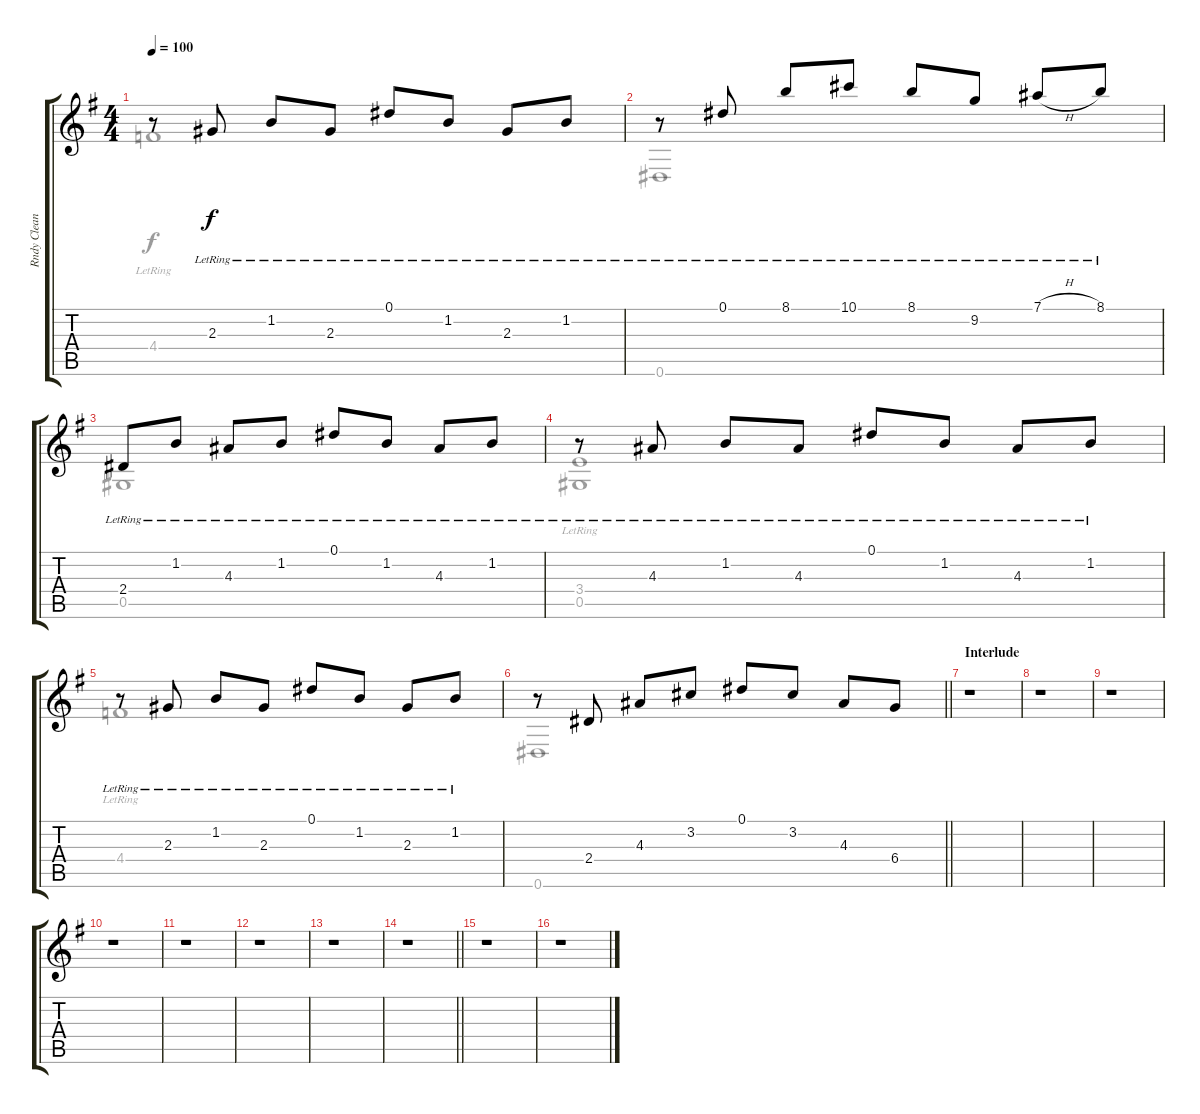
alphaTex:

\track ("Rndy Cleaner Tone" "Rndy Clean") {instrument electricguitarclean}
\staff {score tabs}
\tuning (Eb4 Bb3 Gb3 Db3 Ab2 Eb2) {hide}
\voice
\ts (4 4)
\tempo 100
\clef g2
\ks g
r.8{dy f} 2.3{lr}.8 1.2{lr}.8 2.3{lr}.8 0.1{lr}.8 1.2{lr}.8 2.3{lr}.8 1.2{lr}.8 |
r.8 0.1{lr}.8 8.1{lr}.8 10.1{lr}.8 8.1{lr}.8 9.2{lr}.8 7.1{h lr}.8 8.1{lr}.8 |
2.4{lr}.8 1.2{lr}.8 4.3{lr}.8 1.2{lr}.8 0.1{lr}.8 1.2{lr}.8 4.3{lr}.8 1.2{lr}.8 |
r.8 4.3{lr}.8 1.2{lr}.8 4.3{lr}.8 0.1{lr}.8 1.2{lr}.8 4.3{lr}.8 1.2{lr}.8 |
r.8 2.3{lr}.8 1.2{lr}.8 2.3{lr}.8 0.1{lr}.8 1.2{lr}.8 2.3{lr}.8 1.2{lr}.8 |
\barLineRight lightlight
r.8 2.4.8 4.3.8 3.2.8 0.1.8 3.2.8 4.3.8 6.4.8 |
\section ("" "Interlude")
r.1 |
r.1 |
r.1 |
r.1 |
r.1 |
r.1 |
r.1 |
\barLineRight lightlight
r.1 |
r.1 |
r.1
\voice
\clef g2
\ottava regular
\simile none
\ks g
4.4{lr}.1{dy f} |
0.6.1 |
0.5.1 |
(3.4{lr} 0.5{lr}).1 |
4.4{lr}.1 |
\barLineRight lightlight
0.6.1 |
|
|
|
|
|
|
|
\barLineRight lightlight
|
|
